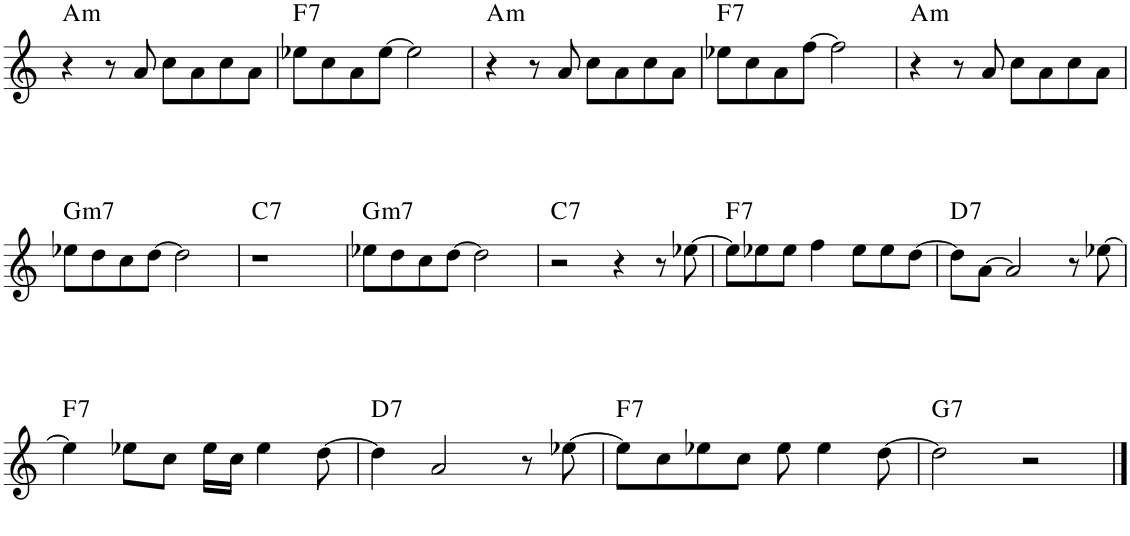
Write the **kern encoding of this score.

**kern	**harte
*part1	*part1
*staff1	*
*I"Piano	*
*I'Pno.	*
!!LO:PB:g=z
*clefG2	*
*k[]	*
*M4/4	*
=33	=33
!	!LO:H:kt=m
4r	A:min
8r	.
8a/	.
8cc\L	.
8a\	.
8cc\	.
8a\J	.
=34	=34
!	!LO:H:kt=7
8ee-X\L	F:7
8cc\	.
8a\	.
[8ee-\J	.
2ee-\]	.
=35	=35
!	!LO:H:kt=m
4r	A:min
8r	.
8a/	.
8cc\L	.
8a\	.
8cc\	.
8a\J	.
=36	=36
!	!LO:H:kt=7
8ee-X\L	F:7
8cc\	.
8a\	.
[8ff\J	.
2ff\]	.
=37	=37
!	!LO:H:kt=m
4r	A:min
8r	.
8a/	.
8cc\L	.
8a\	.
8cc\	.
8a\J	.
!!LO:LB:g=z
=38	=38
!	!LO:H:kt=m7
8ee-X\L	G:min7
8dd\	.
8cc\	.
[8dd\J	.
2dd\]	.
=39	=39
!	!LO:H:kt=7
1r	C:7
=40	=40
!	!LO:H:kt=m7
8ee-X\L	G:min7
8dd\	.
8cc\	.
[8dd\J	.
2dd\]	.
=41	=41
!	!LO:H:kt=7
2r	C:7
4r	.
8r	.
[8ee-X\	.
=42	=42
!	!LO:H:kt=7
8ee-\L]	F:7
8ee-X\	.
8ee-\J	.
4ff\	.
8ee-\L	.
8ee-\	.
[8dd\J	.
=43	=43
!	!LO:H:kt=7
8dd\L]	D:7
[8a\J	.
2a/]	.
8r	.
[8ee-X\	.
!!LO:LB:g=z
=44	=44
!	!LO:H:kt=7
4ee-\]	F:7
8ee-X\L	.
8cc\J	.
16ee-\LL	.
16cc\JJ	.
4ee-\	.
[8dd\	.
=45	=45
!	!LO:H:kt=7
4dd\]	D:7
2a/	.
8r	.
[8ee-X\	.
=46	=46
!	!LO:H:kt=7
8ee-\L]	F:7
8cc\	.
8ee-X\	.
8cc\J	.
8ee-\	.
4ee-\	.
[8dd\	.
=47	=47
!	!LO:H:kt=7
2dd\]	G:7
2r	.
==	==
*-	*-
